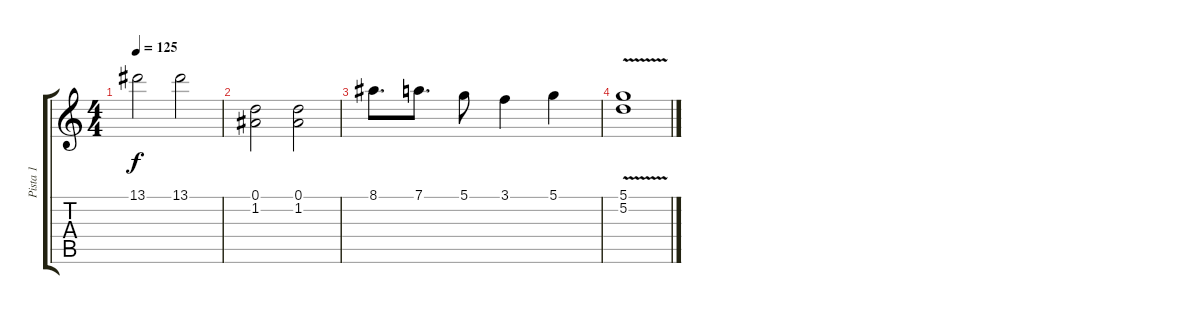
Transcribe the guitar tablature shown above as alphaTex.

\track ("Pista 1" "Pista 1") {instrument acousticguitarsteel}
\staff {score tabs}
\tuning (D4 A3 F3 C3 G2 D2) {hide}
\ts (4 4)
\tempo 125
\clef g2
\ks c
13.1.2{dy f} 13.1.2 |
(0.1 1.2).2 (0.1 1.2).2 |
8.1.8{d} 7.1.8{d} 5.1.8 3.1.4 5.1.4 |
(5.1 5.2{v}).1
